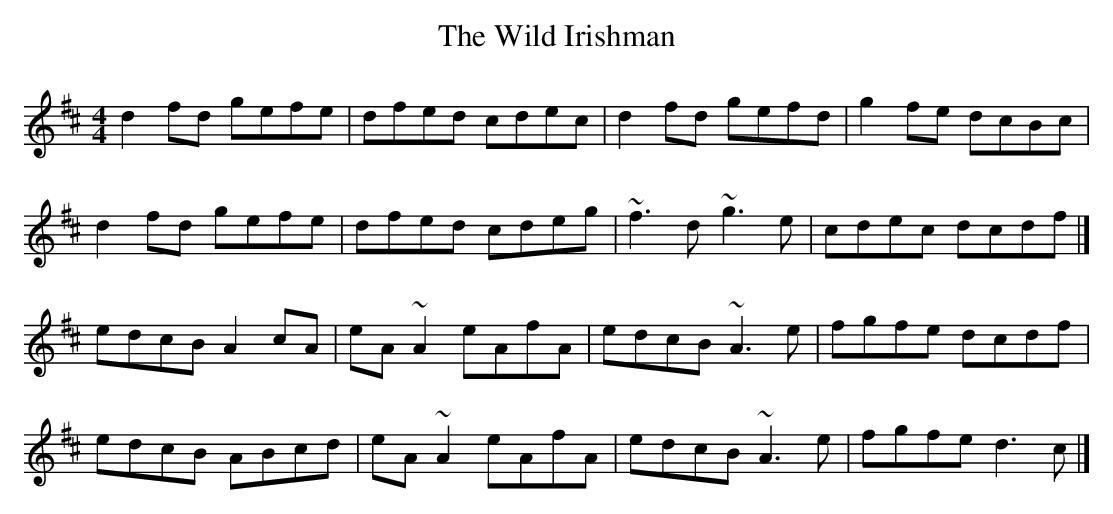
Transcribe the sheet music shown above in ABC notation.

X:1
T:Wild Irishman, The
M:4/4
K:D
d2fd gefe|dfed cdec|d2fd gefd|g2fe dcBc|
d2fd gefe|dfed cdeg|~f3d ~g3e|cdec dcdf|]
edcB A2cA|eA~A2 eAfA|edcB ~A3e|fgfe dcdf|
edcB ABcd|eA~A2 eAfA|edcB ~A3e|fgfe d3c|]
